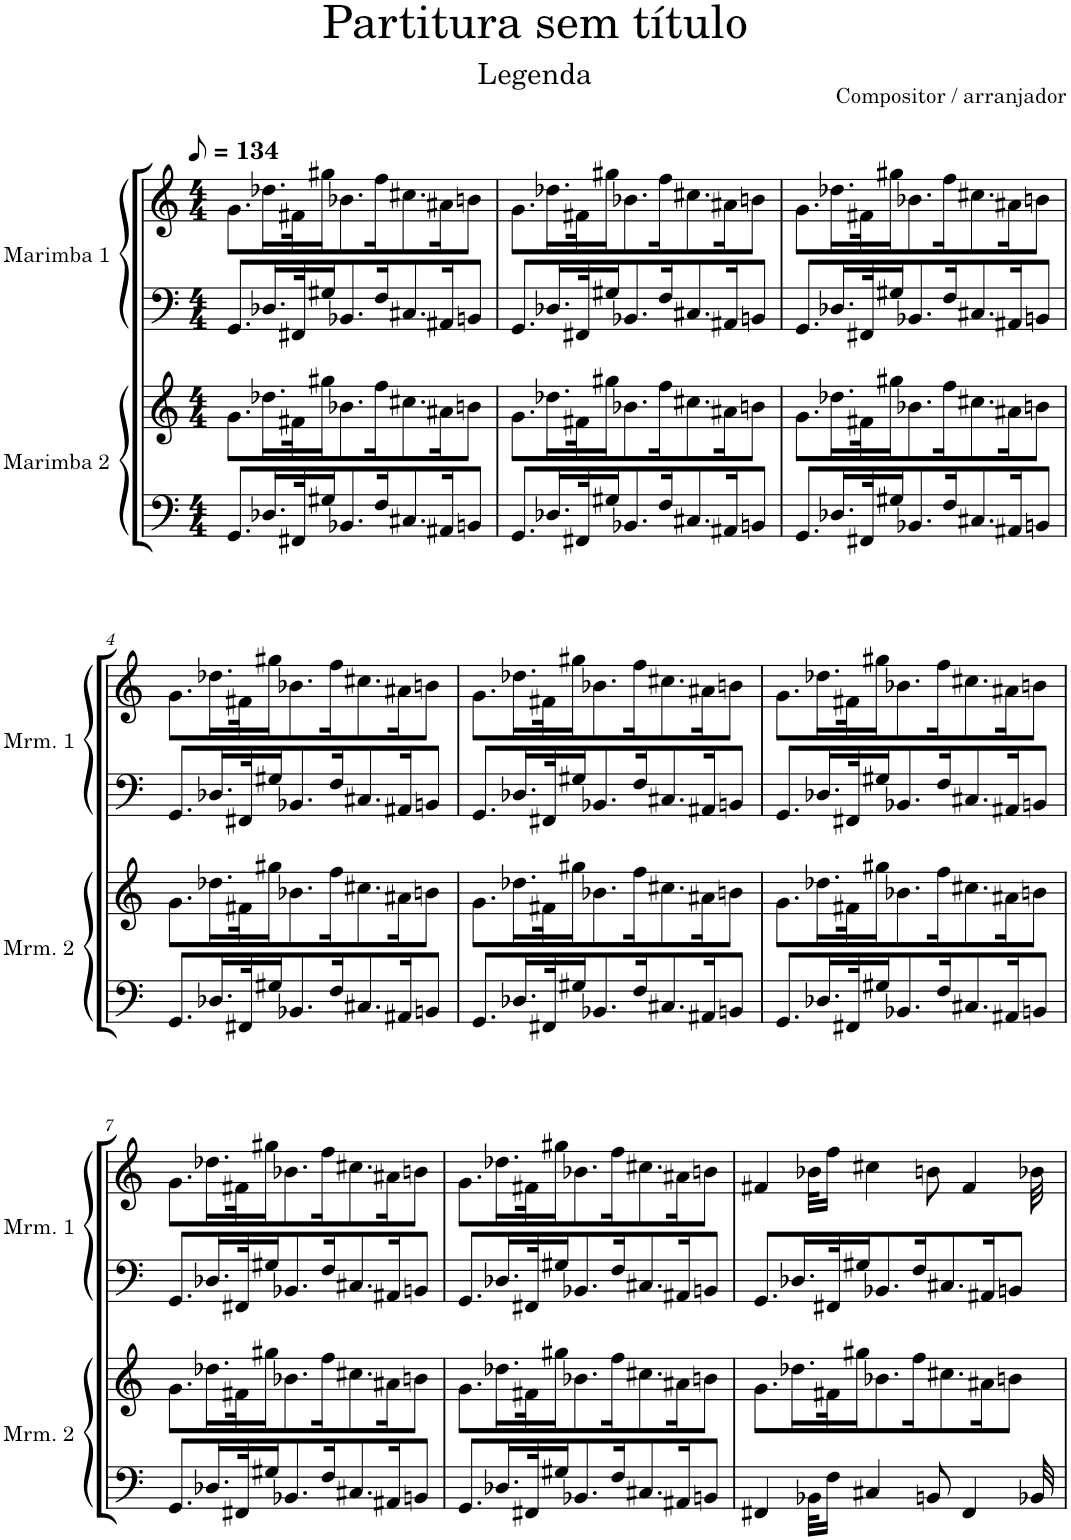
**kern	**kern	**kern	**kern
*part4	*part3	*part2	*part1
*staff4	*staff3	*staff2	*staff1
*I"Marimba 2	*I"Marimba 2	*I"Marimba 1	*I"Marimba 1
*I'Mrm. 2	*I'Mrm. 2	*I'Mrm. 1	*I'Mrm. 1
*clefF4	*clefG2	*clefF4	*clefG2
*k[]	*k[]	*k[]	*k[]
*M4/4	*M4/4	*M4/4	*M4/4
*MM67	*MM67	*MM67	*MM67
=1	=1	=1	=1
8.GG/L	8.g\L	8.GG/L	8.g\L
16.D-X/L	16.dd-X\L	16.D-X/L	16.dd-X\L
32FF#X/K	32f#X\K	32FF#X/K	32f#X\K
16G#X/J	16gg#X\J	16G#X/J	16gg#X\J
8.BB-X/	8.b-X\	8.BB-X/	8.b-X\
16F/K	16ff\K	16F/K	16ff\K
8.C#X/	8.cc#X\	8.C#X/	8.cc#X\
16AA#X/K	16a#X\K	16AA#X/K	16a#X\K
8BBn/J	8bn\J	8BBn/J	8bn\J
=2	=2	=2	=2
8.GG/L	8.g\L	8.GG/L	8.g\L
16.D-X/L	16.dd-X\L	16.D-X/L	16.dd-X\L
32FF#X/K	32f#X\K	32FF#X/K	32f#X\K
16G#X/J	16gg#X\J	16G#X/J	16gg#X\J
8.BB-X/	8.b-X\	8.BB-X/	8.b-X\
16F/K	16ff\K	16F/K	16ff\K
8.C#X/	8.cc#X\	8.C#X/	8.cc#X\
16AA#X/K	16a#X\K	16AA#X/K	16a#X\K
8BBn/J	8bn\J	8BBn/J	8bn\J
=3	=3	=3	=3
8.GG/L	8.g\L	8.GG/L	8.g\L
16.D-X/L	16.dd-X\L	16.D-X/L	16.dd-X\L
32FF#X/K	32f#X\K	32FF#X/K	32f#X\K
16G#X/J	16gg#X\J	16G#X/J	16gg#X\J
8.BB-X/	8.b-X\	8.BB-X/	8.b-X\
16F/K	16ff\K	16F/K	16ff\K
8.C#X/	8.cc#X\	8.C#X/	8.cc#X\
16AA#X/K	16a#X\K	16AA#X/K	16a#X\K
8BBn/J	8bn\J	8BBn/J	8bn\J
!!LO:LB:g=z
=4	=4	=4	=4
8.GG/L	8.g\L	8.GG/L	8.g\L
16.D-X/L	16.dd-X\L	16.D-X/L	16.dd-X\L
32FF#X/K	32f#X\K	32FF#X/K	32f#X\K
16G#X/J	16gg#X\J	16G#X/J	16gg#X\J
8.BB-X/	8.b-X\	8.BB-X/	8.b-X\
16F/K	16ff\K	16F/K	16ff\K
8.C#X/	8.cc#X\	8.C#X/	8.cc#X\
16AA#X/K	16a#X\K	16AA#X/K	16a#X\K
8BBn/J	8bn\J	8BBn/J	8bn\J
=5	=5	=5	=5
8.GG/L	8.g\L	8.GG/L	8.g\L
16.D-X/L	16.dd-X\L	16.D-X/L	16.dd-X\L
32FF#X/K	32f#X\K	32FF#X/K	32f#X\K
16G#X/J	16gg#X\J	16G#X/J	16gg#X\J
8.BB-X/	8.b-X\	8.BB-X/	8.b-X\
16F/K	16ff\K	16F/K	16ff\K
8.C#X/	8.cc#X\	8.C#X/	8.cc#X\
16AA#X/K	16a#X\K	16AA#X/K	16a#X\K
8BBn/J	8bn\J	8BBn/J	8bn\J
=6	=6	=6	=6
8.GG/L	8.g\L	8.GG/L	8.g\L
16.D-X/L	16.dd-X\L	16.D-X/L	16.dd-X\L
32FF#X/K	32f#X\K	32FF#X/K	32f#X\K
16G#X/J	16gg#X\J	16G#X/J	16gg#X\J
8.BB-X/	8.b-X\	8.BB-X/	8.b-X\
16F/K	16ff\K	16F/K	16ff\K
8.C#X/	8.cc#X\	8.C#X/	8.cc#X\
16AA#X/K	16a#X\K	16AA#X/K	16a#X\K
8BBn/J	8bn\J	8BBn/J	8bn\J
!!LO:LB:g=z
=7	=7	=7	=7
8.GG/L	8.g\L	8.GG/L	8.g\L
16.D-X/L	16.dd-X\L	16.D-X/L	16.dd-X\L
32FF#X/K	32f#X\K	32FF#X/K	32f#X\K
16G#X/J	16gg#X\J	16G#X/J	16gg#X\J
8.BB-X/	8.b-X\	8.BB-X/	8.b-X\
16F/K	16ff\K	16F/K	16ff\K
8.C#X/	8.cc#X\	8.C#X/	8.cc#X\
16AA#X/K	16a#X\K	16AA#X/K	16a#X\K
8BBn/J	8bn\J	8BBn/J	8bn\J
=8	=8	=8	=8
8.GG/L	8.g\L	8.GG/L	8.g\L
16.D-X/L	16.dd-X\L	16.D-X/L	16.dd-X\L
32FF#X/K	32f#X\K	32FF#X/K	32f#X\K
16G#X/J	16gg#X\J	16G#X/J	16gg#X\J
8.BB-X/	8.b-X\	8.BB-X/	8.b-X\
16F/K	16ff\K	16F/K	16ff\K
8.C#X/	8.cc#X\	8.C#X/	8.cc#X\
16AA#X/K	16a#X\K	16AA#X/K	16a#X\K
8BBn/J	8bn\J	8BBn/J	8bn\J
=9	=9	=9	=9
4FF#X/	8.g\L	8.GG/L	4f#X/
.	16.dd-X\L	16.D-X/L	.
32BB-X\KLL	.	.	32b-X\KLL
16F\JJ	32f#X\K	32FF#X/K	16ff\JJ
.	16gg#X\J	16G#X/J	.
4C#X/	.	.	4cc#X\
.	8.b-X\	8.BB-X/	.
.	16ff\K	16F/K	.
8BBn/	.	.	8bn\
.	8.cc#X\	8.C#X/	.
4FF#/	.	.	4f#/
.	16a#X\K	16AA#X/K	.
.	8bn\J	8BBn/J	.
32BB-X/	.	.	32b-X\
=	=	=	=
*-	*-	*-	*-
